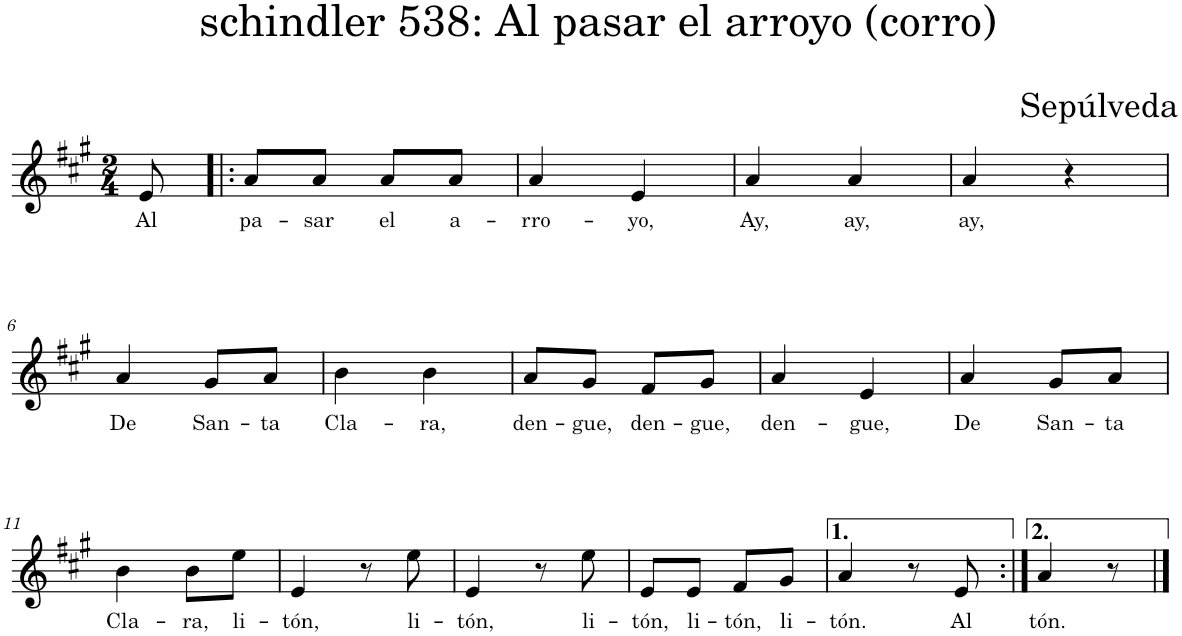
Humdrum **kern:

**kern	**text
*part1	*part1
*staff1	*staff1
*I"Piano	*
*I'Pno.	*
*clefG2	*
*k[f#c#g#]	*
*M2/4	*
=1	=1
!	!LO:LY:b
8e/	Al
=2!|:	=2!|:
!	!LO:LY:b
8a/L	pa-
!	!LO:LY:b
8a/J	-sar
!	!LO:LY:b
8a/L	el
!	!LO:LY:b
8a/J	a-
=3	=3
!	!LO:LY:b
4a/	-rro-
!	!LO:LY:b
4e/	-yo,
=4	=4
!	!LO:LY:b
4a/	Ay,
!	!LO:LY:b
4a/	ay,
=5	=5
!	!LO:LY:b
4a/	ay,
4r	.
!!LO:LB:g=z
=6	=6
!	!LO:LY:b
4a/	De
!	!LO:LY:b
8g#/L	San-
!	!LO:LY:b
8a/J	-ta
=7	=7
!	!LO:LY:b
4b\	Cla-
!	!LO:LY:b
4b\	-ra,
=8	=8
!	!LO:LY:b
8a/L	den-
!	!LO:LY:b
8g#/J	-gue,
!	!LO:LY:b
8f#/L	den-
!	!LO:LY:b
8g#/J	-gue,
=9	=9
!	!LO:LY:b
4a/	den-
!	!LO:LY:b
4e/	-gue,
=10	=10
!	!LO:LY:b
4a/	De
!	!LO:LY:b
8g#/L	San-
!	!LO:LY:b
8a/J	-ta
!!LO:LB:g=z
=11	=11
!	!LO:LY:b
4b\	Cla-
!	!LO:LY:b
8b\L	-ra,
!	!LO:LY:b
8ee\J	li-
=12	=12
!	!LO:LY:b
4e/	-tón,
8r	.
!	!LO:LY:b
8ee\	li-
=13	=13
!	!LO:LY:b
4e/	-tón,
8r	.
!	!LO:LY:b
8ee\	li-
=14	=14
!	!LO:LY:b
8e/L	-tón,
!	!LO:LY:b
8e/J	li-
!	!LO:LY:b
8f#/L	-tón,
!	!LO:LY:b
8g#/J	li-
=15	=15
!	!LO:LY:b
4a/	-tón.
8r	.
!	!LO:LY:b
8e/	Al
=16:|!	=16:|!
!	!LO:LY:b
4a/	-tón.
8r	.
==	==
*-	*-
